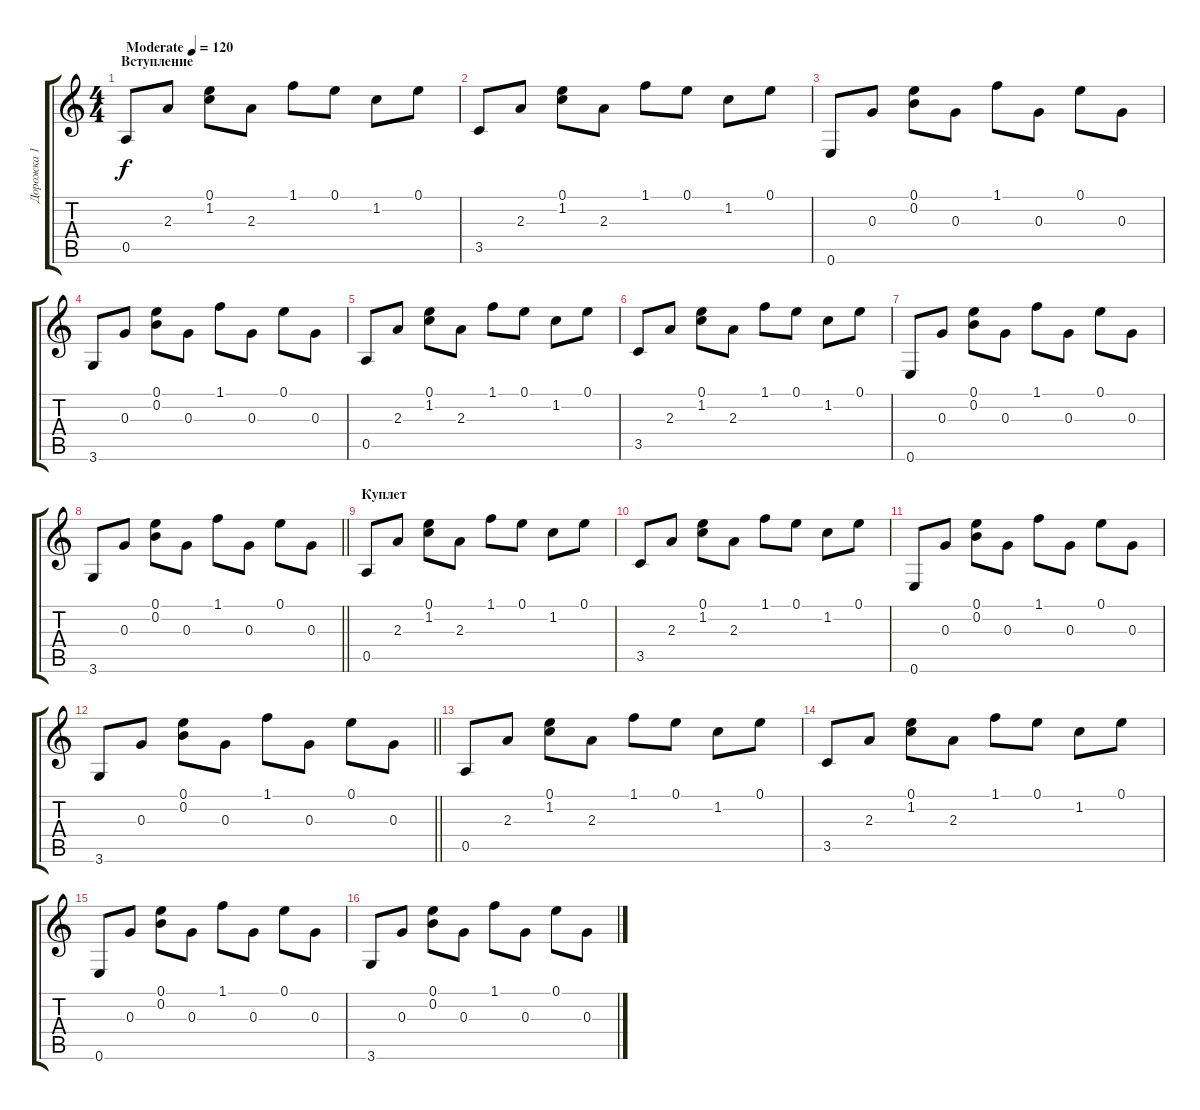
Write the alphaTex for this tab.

\track ("Дорожка 1" "Дорожка 1") {instrument overdrivenguitar}
\staff {score tabs}
\tuning (E4 B3 G3 D3 A2 E2) {hide}
\ts (4 4)
\section ("" "Вступление")
\tempo (120 "Moderate")
\clef g2
\ks c
0.5.8{dy f instrument overdrivenguitar} 2.3.8 (0.1 1.2).8 2.3.8 1.1.8 0.1.8 1.2.8 0.1.8 |
3.5.8 2.3.8 (0.1 1.2).8 2.3.8 1.1.8 0.1.8 1.2.8 0.1.8 |
0.6.8 0.3.8 (0.1 0.2).8 0.3.8 1.1.8 0.3.8 0.1.8 0.3.8 |
3.6.8 0.3.8 (0.1 0.2).8 0.3.8 1.1.8 0.3.8 0.1.8 0.3.8 |
0.5.8 2.3.8 (0.1 1.2).8 2.3.8 1.1.8 0.1.8 1.2.8 0.1.8 |
3.5.8 2.3.8 (0.1 1.2).8 2.3.8 1.1.8 0.1.8 1.2.8 0.1.8 |
0.6.8 0.3.8 (0.1 0.2).8 0.3.8 1.1.8 0.3.8 0.1.8 0.3.8 |
\barLineRight lightlight
3.6.8 0.3.8 (0.1 0.2).8 0.3.8 1.1.8 0.3.8 0.1.8 0.3.8 |
\section ("" "Куплет")
0.5.8 2.3.8 (0.1 1.2).8 2.3.8 1.1.8 0.1.8 1.2.8 0.1.8 |
3.5.8 2.3.8 (0.1 1.2).8 2.3.8 1.1.8 0.1.8 1.2.8 0.1.8 |
0.6.8 0.3.8 (0.1 0.2).8 0.3.8 1.1.8 0.3.8 0.1.8 0.3.8 |
\barLineRight lightlight
3.6.8 0.3.8 (0.1 0.2).8 0.3.8 1.1.8 0.3.8 0.1.8 0.3.8 |
\section ("" "")
0.5.8 2.3.8 (0.1 1.2).8 2.3.8 1.1.8 0.1.8 1.2.8 0.1.8 |
3.5.8 2.3.8 (0.1 1.2).8 2.3.8 1.1.8 0.1.8 1.2.8 0.1.8 |
0.6.8 0.3.8 (0.1 0.2).8 0.3.8 1.1.8 0.3.8 0.1.8 0.3.8 |
3.6.8 0.3.8 (0.1 0.2).8 0.3.8 1.1.8 0.3.8 0.1.8 0.3.8
